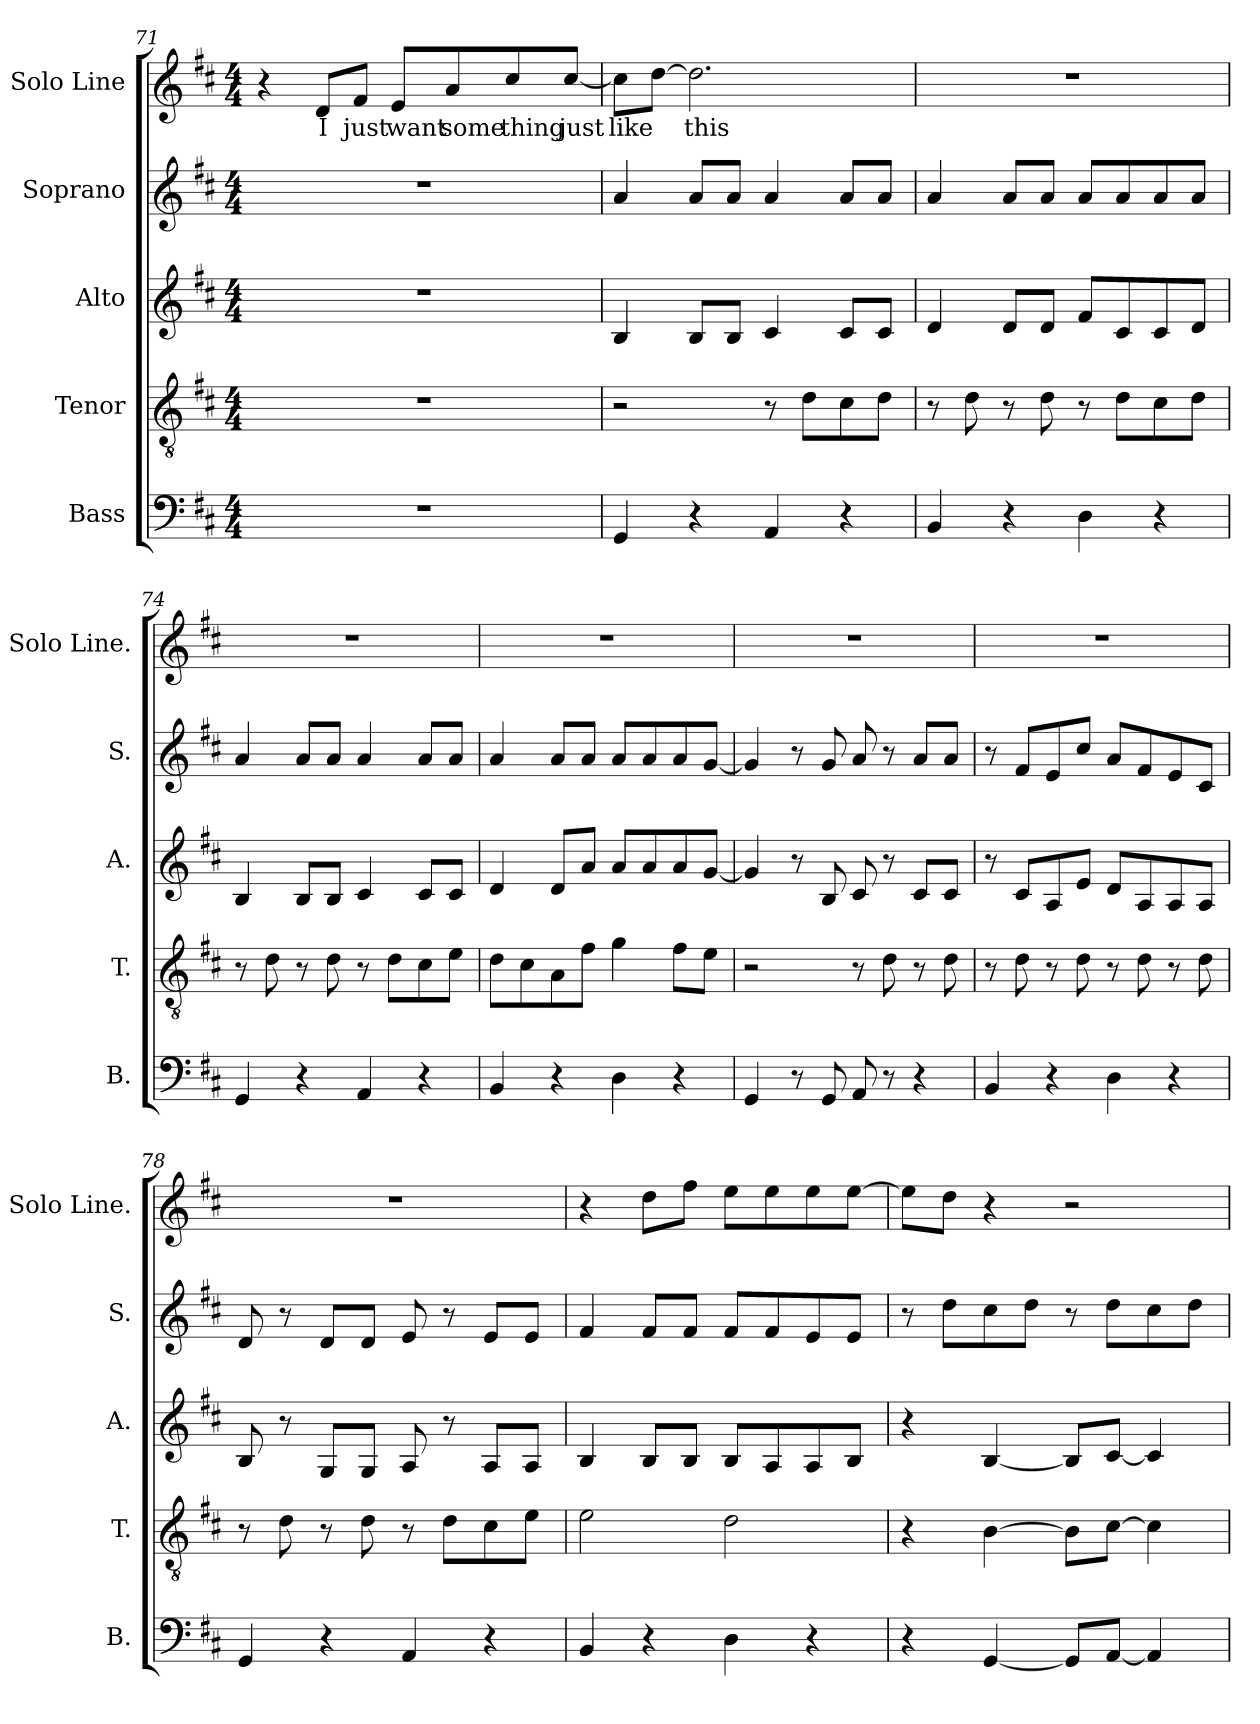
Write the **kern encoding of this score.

**kern	**kern	**kern	**kern	**kern	**text
*part5	*part4	*part3	*part2	*part1	*part1
*staff5	*staff4	*staff3	*staff2	*staff1	*staff1
*I"Bass	*I"Tenor	*I"Alto	*I"Soprano	*I"Solo Line	*
*I'B.	*I'T.	*I'A.	*I'S.	*I'Solo Line.	*
!!LO:LB:g=z
*clefF4	*clefGv2	*clefG2	*clefG2	*clefG2	*
*k[f#c#]	*k[f#c#]	*k[f#c#]	*k[f#c#]	*k[f#c#]	*
*M4/4	*M4/4	*M4/4	*M4/4	*M4/4	*
=71	=71	=71	=71	=71	=71
1r	1r	1r	1r	4r	.
!	!	!	!	!	!LO:LY:b
.	.	.	.	8d/L	I
!	!	!	!	!	!LO:LY:b
.	.	.	.	8f#/J	just
!	!	!	!	!	!LO:LY:b
.	.	.	.	8e/L	want
!	!	!	!	!	!LO:LY:b
.	.	.	.	8a/	some
!	!	!	!	!	!LO:LY:b
.	.	.	.	8cc#/	thing
!	!	!	!	!	!LO:LY:b
.	.	.	.	[8cc#/J	just
=72	=72	=72	=72	=72	=72
!	!	!	!	!	!LO:LY:b
4GG/	2r	4B/	4a/	8cc#\L]	like
.	.	.	.	[8dd\J	.
!	!	!	!	!	!LO:LY:b
4r	.	8B/L	8a/L	2.dd\]	this
.	.	8B/J	8a/J	.	.
4AA/	8r	4c#/	4a/	.	.
.	8d\L	.	.	.	.
4r	8c#\	8c#/L	8a/L	.	.
.	8d\J	8c#/J	8a/J	.	.
=73	=73	=73	=73	=73	=73
4BB/	8r	4d/	4a/	1r	.
.	8d\	.	.	.	.
4r	8r	8d/L	8a/L	.	.
.	8d\	8d/J	8a/J	.	.
4D\	8r	8f#/L	8a/L	.	.
.	8d\L	8c#/	8a/	.	.
4r	8c#\	8c#/	8a/	.	.
.	8d\J	8d/J	8a/J	.	.
!!LO:PB:g=z
=74	=74	=74	=74	=74	=74
4GG/	8r	4B/	4a/	1r	.
.	8d\	.	.	.	.
4r	8r	8B/L	8a/L	.	.
.	8d\	8B/J	8a/J	.	.
4AA/	8r	4c#/	4a/	.	.
.	8d\L	.	.	.	.
4r	8c#\	8c#/L	8a/L	.	.
.	8e\J	8c#/J	8a/J	.	.
=75	=75	=75	=75	=75	=75
4BB/	8d\L	4d/	4a/	1r	.
.	8c#\	.	.	.	.
4r	8A\	8d/L	8a/L	.	.
.	8f#\J	8a/J	8a/J	.	.
4D\	4g\	8a/L	8a/L	.	.
.	.	8a/	8a/	.	.
4r	8f#\L	8a/	8a/	.	.
.	8e\J	[8g/J	[8g/J	.	.
=76	=76	=76	=76	=76	=76
4GG/	2r	4g/]	4g/]	1r	.
8r	.	8r	8r	.	.
8GG/	.	8B/	8g/	.	.
8AA/	8r	8c#/	8a/	.	.
8r	8d\	8r	8r	.	.
4r	8r	8c#/L	8a/L	.	.
.	8d\	8c#/J	8a/J	.	.
=77	=77	=77	=77	=77	=77
4BB/	8r	8r	8r	1r	.
.	8d\	8c#/L	8f#/L	.	.
4r	8r	8A/	8e/	.	.
.	8d\	8e/J	8cc#/J	.	.
4D\	8r	8d/L	8a/L	.	.
.	8d\	8A/	8f#/	.	.
4r	8r	8A/	8e/	.	.
.	8d\	8A/J	8c#/J	.	.
!!LO:LB:g=z
=78	=78	=78	=78	=78	=78
4GG/	8r	8B/	8d/	1r	.
.	8d\	8r	8r	.	.
4r	8r	8G/L	8d/L	.	.
.	8d\	8G/J	8d/J	.	.
4AA/	8r	8A/	8e/	.	.
.	8d\L	8r	8r	.	.
4r	8c#\	8A/L	8e/L	.	.
.	8e\J	8A/J	8e/J	.	.
=79	=79	=79	=79	=79	=79
4BB/	2e\	4B/	4f#/	4r	.
4r	.	8B/L	8f#/L	8dd\L	.
.	.	8B/J	8f#/J	8ff#\J	.
4D\	2d\	8B/L	8f#/L	8ee\L	.
.	.	8A/	8f#/	8ee\	.
4r	.	8A/	8e/	8ee\	.
.	.	8B/J	8e/J	[8ee\J	.
=80	=80	=80	=80	=80	=80
4r	4r	4r	8r	8ee\L]	.
.	.	.	8dd\L	8dd\J	.
[4GG/	[4B\	[4B/	8cc#\	4r	.
.	.	.	8dd\J	.	.
8GG/L]	8B\L]	8B/L]	8r	2r	.
[8AA/J	[8c#\J	[8c#/J	8dd\L	.	.
4AA/]	4c#\]	4c#/]	8cc#\	.	.
.	.	.	8dd\J	.	.
=	=	=	=	=	=
*-	*-	*-	*-	*-	*-
